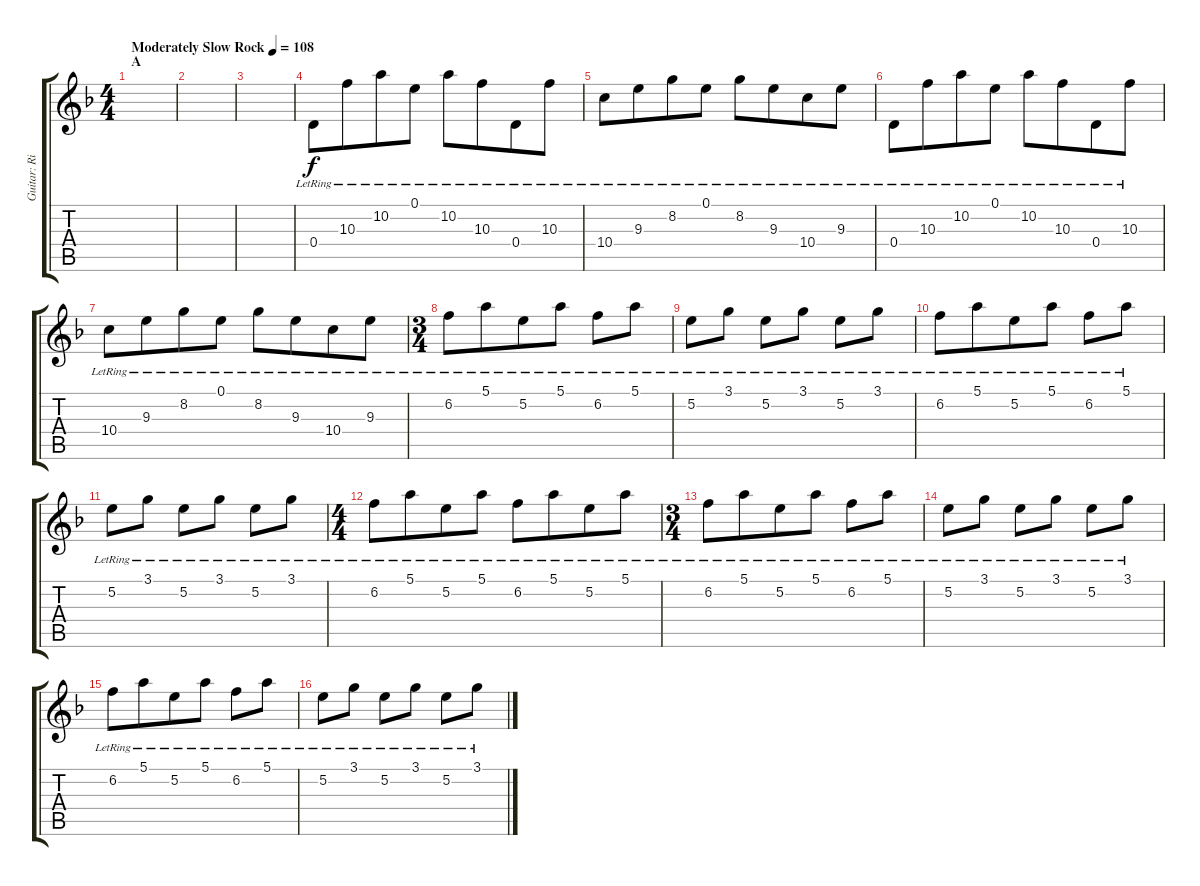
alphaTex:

\track ("Guitar: Rik" "Guitar: Ri") {instrument electricguitarclean}
\staff {score tabs}
\tuning (E4 B3 G3 D3 A2 E2) {hide}
\ts (4 4)
\section ("" "A")
\tempo (108 "Moderately Slow Rock")
\clef g2
\ks f
|
|
|
0.4{lr}.8 10.3{lr}.8{beam merge} 10.2{lr}.8 0.1{lr}.8 10.2{lr}.8 10.3{lr}.8{beam merge} 0.4{lr}.8 10.3{lr}.8 |
10.4{lr}.8 9.3{lr}.8{beam merge} 8.2{lr}.8 0.1{lr}.8 8.2{lr}.8 9.3{lr}.8{beam merge} 10.4{lr}.8 9.3{lr}.8 |
0.4{lr}.8 10.3{lr}.8{beam merge} 10.2{lr}.8 0.1{lr}.8 10.2{lr}.8 10.3{lr}.8{beam merge} 0.4{lr}.8 10.3{lr}.8 |
10.4{lr}.8 9.3{lr}.8{beam merge} 8.2{lr}.8 0.1{lr}.8 8.2{lr}.8 9.3{lr}.8{beam merge} 10.4{lr}.8 9.3{lr}.8 |
\ts (3 4)
6.2{lr}.8 5.1{lr}.8{beam merge} 5.2{lr}.8 5.1{lr}.8 6.2{lr}.8 5.1{lr}.8 |
5.2{lr}.8 3.1{lr}.8 5.2{lr}.8 3.1{lr}.8 5.2{lr}.8 3.1{lr}.8 |
6.2{lr}.8 5.1{lr}.8{beam merge} 5.2{lr}.8 5.1{lr}.8 6.2{lr}.8 5.1{lr}.8 |
5.2{lr}.8 3.1{lr}.8 5.2{lr}.8 3.1{lr}.8 5.2{lr}.8 3.1{lr}.8 |
\ts (4 4)
6.2{lr}.8 5.1{lr}.8{beam merge} 5.2{lr}.8 5.1{lr}.8 6.2{lr}.8 5.1{lr}.8{beam merge} 5.2{lr}.8 5.1{lr}.8 |
\ts (3 4)
6.2{lr}.8 5.1{lr}.8{beam merge} 5.2{lr}.8 5.1{lr}.8 6.2{lr}.8 5.1{lr}.8 |
5.2{lr}.8 3.1{lr}.8 5.2{lr}.8 3.1{lr}.8 5.2{lr}.8 3.1{lr}.8 |
6.2{lr}.8 5.1{lr}.8{beam merge} 5.2{lr}.8 5.1{lr}.8 6.2{lr}.8 5.1{lr}.8 |
5.2{lr}.8 3.1{lr}.8 5.2{lr}.8 3.1{lr}.8 5.2{lr}.8 3.1{lr}.8
